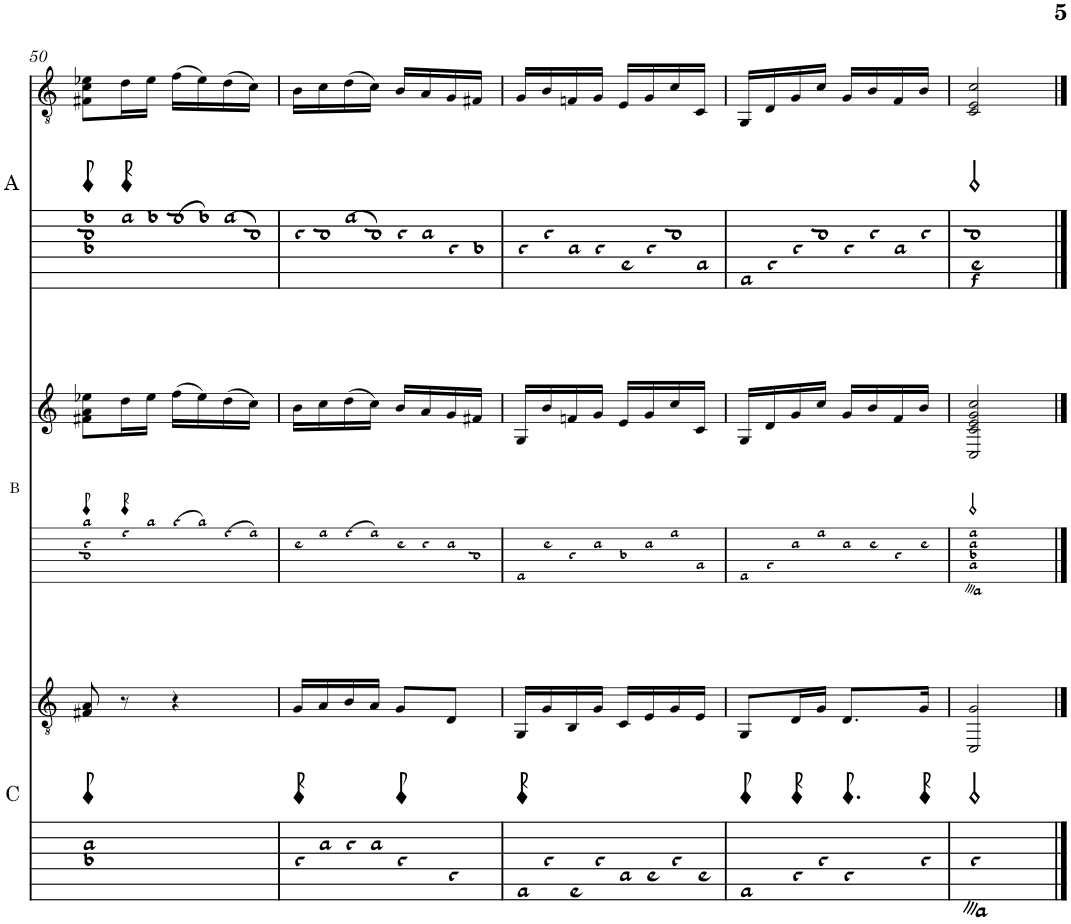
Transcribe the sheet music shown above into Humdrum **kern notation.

**kern	**kern	**kern	**kern	**kern	**kern
*part3	*part3	*part2	*part2	*part1	*part1
*staff6	*staff5	*staff4	*staff3	*staff2	*staff1
*I"C	*	*I"B	*	*I"A	*
*I'C	*	*I'B	*	*I'A	*
!!LO:PB:g=z
*	*clefGv2	*	*clefG2	*	*clefGv2
*k[]	*k[]	*k[]	*k[]	*k[]	*k[]
*M2/4	*M2/4	*M2/4	*M2/4	*M2/4	*M2/4
=50	=50	=50	=50	=50	=50
8F# 8A	8F#X/ 8A/	8f#X\ 8a\ 8ee-X\L	8f#X\ 8a\ 8ee-X\L	8F#\ 8c\ 8e-X\L	8F#X\ 8c\ 8e-X\L
8r	8r	16ddL	16dd\L	16dL	16d\L
.	.	16ee-JJ	16ee-\JJ	16e-JJ	16e-\JJ
4r	4r	16ffLL	(16ff\LL	16fLL	(16f\LL
.	.	16ee-J	16ee-\)	16e-J	16e-\)
.	.	16ddL	(16dd\	16dL	(16d\
.	.	16ccJJ	16cc\JJ)	16cJJ	16c\JJ)
=51	=51	=51	=51	=51	=51
16GLL	16G/LL	16bLL	16b\LL	16BLL	16B\LL
16AJ	16A/	16ccJ	16cc\	16cJ	16c\
16BL	16B/	16ddL	(16dd\	16dL	(16d\
16AJJ	16A/JJ	16ccJJ	16cc\JJ)	16cJJ	16c\JJ)
8GL	8G/L	16bLL	16b/LL	16BLL	16B/LL
.	.	16aJ	16a/	16AJ	16A/
8DJ	8D/J	16gL	16g/	16GL	16G/
.	.	16f#XJJ	16f#X/JJ	16F#XJJ	16F#X/JJ
=52	=52	=52	=52	=52	=52
16GGLL	16GG/LL	16GLL	16G/LL	16GLL	16G/LL
16GJ	16G/	16bJ	16b/	16BJ	16B/
16BBL	16BB/	16fnL	16fn/	16FnL	16Fn/
16GJJ	16G/JJ	16gJJ	16g/JJ	16GJJ	16G/JJ
16CLL	16C/LL	16eLL	16e/LL	16ELL	16E/LL
16EJ	16E/	16gJ	16g/	16GJ	16G/
16GL	16G/	16ccL	16cc/	16cL	16c/
16EJJ	16E/JJ	16cJJ	16c/JJ	16CJJ	16C/JJ
=53	=53	=53	=53	=53	=53
8GGL	8GG/L	16GLL	16G/LL	16GGLL	16GG/LL
.	.	16dJ	16d/	16DJ	16D/
16DL	16D/L	16gL	16g/	16GL	16G/
16GJJ	16G/JJ	16ccJJ	16cc/JJ	16cJJ	16c/JJ
8.DL	8.D/L	16gLL	16g/LL	16GLL	16G/LL
.	.	16bJ	16b/	16BJ	16B/
.	.	16fL	16f/	16FL	16F/
16GJk	16G/Jk	16bJJ	16b/JJ	16BJJ	16B/JJ
=54	=54	=54	=54	=54	=54
2CC 2G	2CC/ 2G/	2C 2c 2e 2g 2cc	2C/ 2c/ 2e/ 2g/ 2cc/	2C 2E 2c	2C/ 2E/ 2c/
==	==	==	==	==	==
*-	*-	*-	*-	*-	*-
